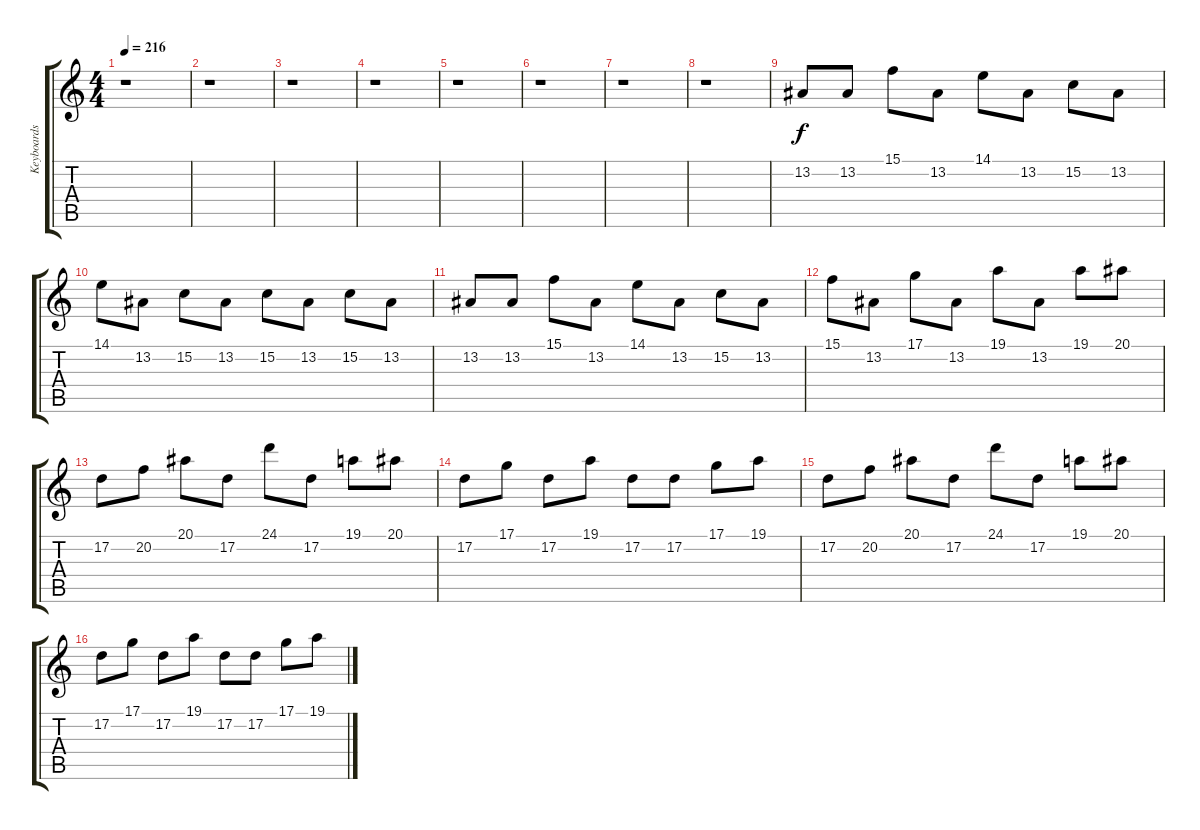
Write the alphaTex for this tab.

\track ("Keyboards" "Keyboards") {instrument choiraahs}
\staff {score tabs}
\tuning (D4 A3 F3 C3 G2 D2) {hide}
\ts (4 4)
\tempo 216
\clef g2
\ks c
r.1{dy f} |
r.1 |
r.1 |
r.1 |
r.1 |
r.1 |
r.1 |
r.1 |
13.2.8 13.2.8 15.1.8 13.2.8 14.1.8 13.2.8 15.2.8 13.2.8 |
14.1.8 13.2.8 15.2.8 13.2.8 15.2.8 13.2.8 15.2.8 13.2.8 |
13.2.8 13.2.8 15.1.8 13.2.8 14.1.8 13.2.8 15.2.8 13.2.8 |
15.1.8 13.2.8 17.1.8 13.2.8 19.1.8 13.2.8 19.1.8 20.1.8 |
17.2.8 20.2.8 20.1.8 17.2.8 24.1.8 17.2.8 19.1.8 20.1.8 |
17.2.8 17.1.8 17.2.8 19.1.8 17.2.8 17.2.8 17.1.8 19.1.8 |
17.2.8 20.2.8 20.1.8 17.2.8 24.1.8 17.2.8 19.1.8 20.1.8 |
17.2.8 17.1.8 17.2.8 19.1.8 17.2.8 17.2.8 17.1.8 19.1.8
